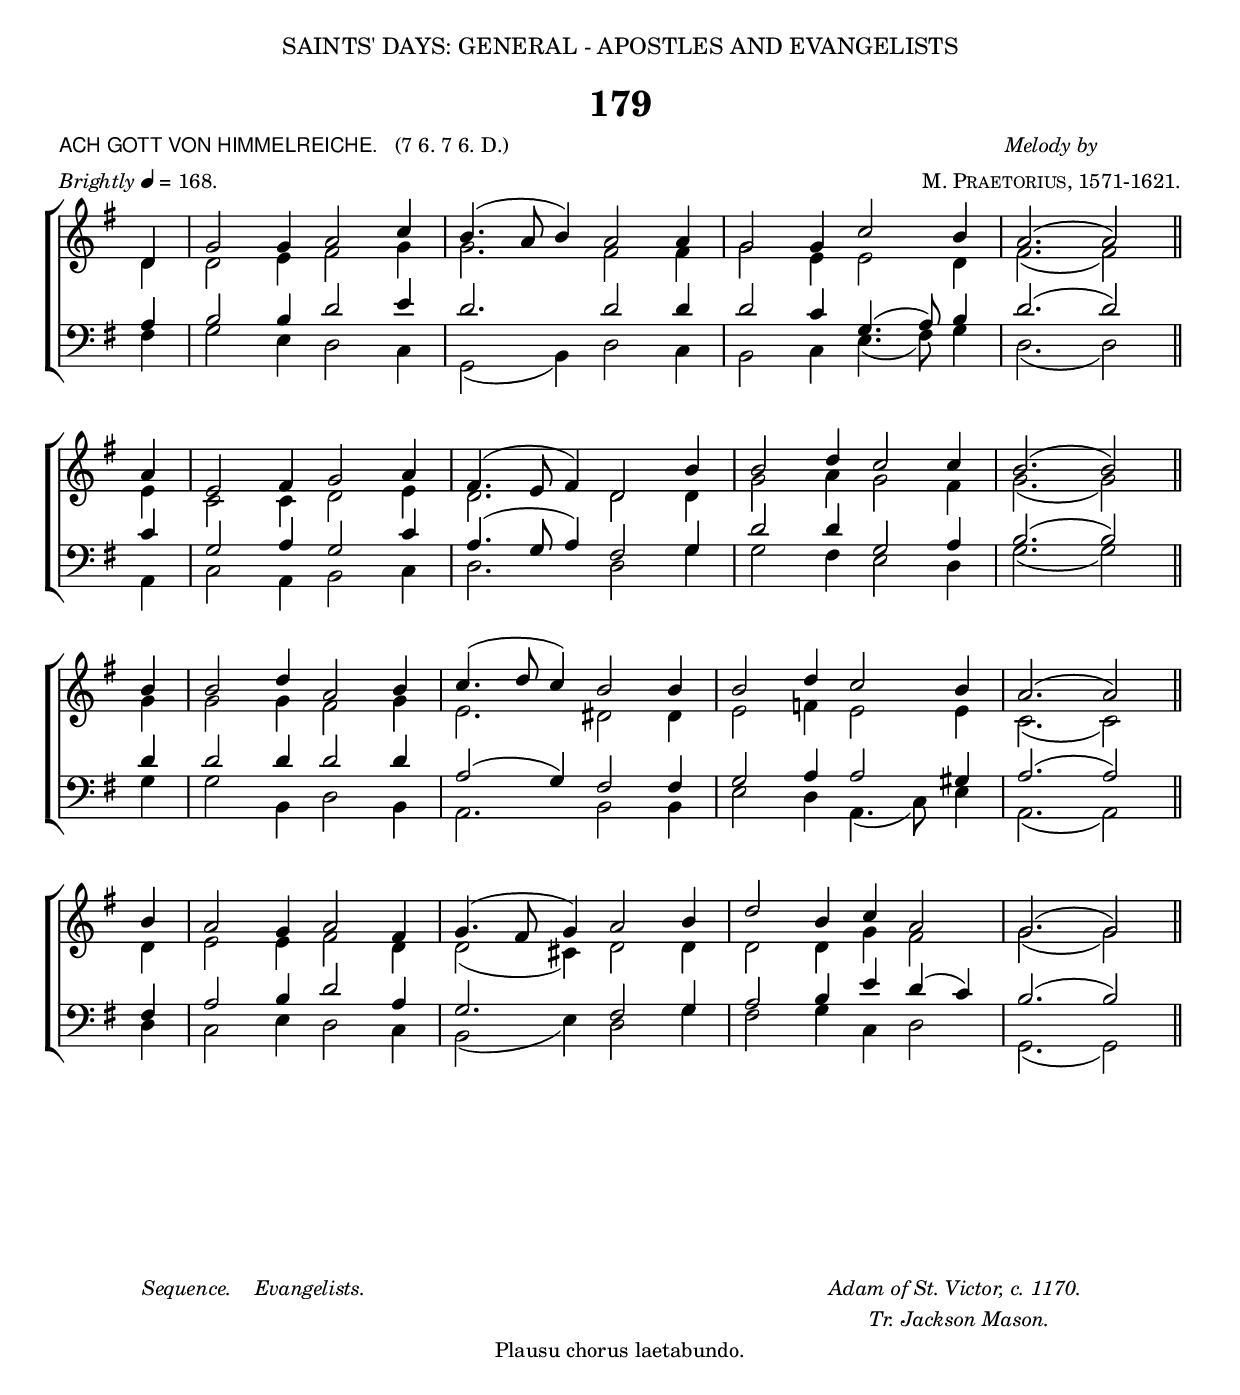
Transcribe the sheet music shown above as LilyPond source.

%%%% 288.png
%%%% Hymn 179.  Ach Gott von Himmelreiche.  Come sing, ye choirs exultant.
%%%% Rev 2.

\version "2.10"

\header {
  dedication = \markup {  \center-align { "SAINTS' DAYS: GENERAL - APOSTLES AND EVANGELISTS"
	\hspace #0.1 }}	
	
	title = "179"   
  
  meter = \markup { \small { \column {  
	                                \line { \sans { \smallCaps "ACH GOTT VON HIMMELREICHE."} \hspace #1 \roman {"(7 6. 7 6. D.)"}}
		                        \line { \italic {Brightly} \general-align #Y #DOWN \note #"4" #0.5 = 168.} }
  	}}	
	

 arranger = \markup { \small  { \center-align { \line {\italic "Melody by" }
	  					 \line { \smallCaps "M. Praetorius, 1571-1621."  }
  	}}}
	 
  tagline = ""
}


%%% SATB voices

global = {
  \time 3/2
  \key g \major
  \set Staff.midiInstrument = "church organ"
}

soprano = \relative c' { 
  \partial 4 d4 \bar "|" g2 g4 a2 c4 \bar "|" b4.( a8 b4) a2 a4 \bar "|" g2 g4 c2 b4 \bar "|" a2.( a2) \bar "||" \break
  a4 \bar "|" e2 fis4 g2 a4 \bar "|" fis4.( e8 fis4) d2 b'4 \bar "|" b2 d4 c2 c4 \bar "|" b2.( b2) \bar "||" \break
  b4 \bar "|" b2 d4 a2 b4 \bar "|" c4.( d8 c4) b2 b4 \bar "|" b2 d4 c2 b4 \bar "|" a2.( a2) \bar "||" \break
  b4 \bar "|" a2 g4 a2 fis4 \bar "|" g4.( fis8 g4) a2 b4 \bar "|" d2 b4 c a2 \bar "|" g2.( g2) \bar "||" \break
} 
   
alto = \relative c' {  
  d4 \bar "|" d2 e4 fis2 g4 \bar "|" g2. fis2 fis4 \bar "|" g2 e4 e2 d4 \bar "|" fis2.( fis2) \bar "||"
  e4 \bar "|" c2 c4 d2 e4 \bar "|" d2. d2 d4 \bar "|" g2 a4 g2 fis4 \bar "|" g2.( g2) \bar "||"
  g4 \bar "|" g2 g4 fis2 g4 \bar "|" e2. dis2 dis4 \bar "|" e2 f4 e2 e4 \bar "|" c2.( c2) \bar "||"
  d4 \bar "|" e2 e4 fis2 d4 \bar "|" d2( cis4) d2 d4 \bar "|" d2 d4 g4 fis2 \bar "|" g2.( g2) \bar "||"
}

tenor = \relative c {\clef bass 
  a'4 \bar "|" b2 b4 d2 e4 \bar "|" d2. d2 d4 \bar "|" d2 c4 g4.( a8) b4 \bar "|" d2.( d2) \bar "||"
  c4 \bar "|" g2 a4 g2 c4 \bar "|" a4.( g8 a4) fis2 g4 \bar "|" d'2 d4 g,2 a4 \bar "|" b2.( b2) \bar "||"
  d4 \bar "|" d2 d4 d2 d4 \bar "|" a2( g4) fis2 fis4 \bar "|" g2 a4 a2 gis4 \bar "|" a2.( a2) \bar "||"
  fis4 \bar "|" a2 b4 d2 a4 \bar "|" g2. fis2 g4 \bar "|" a2 b4 e4 d( c) \bar "|" b2.( b2) \bar "||"
}

bass = \relative c {\clef bass 
  fis4 \bar "|" g2 e4 d2 c4 \bar "|" g2( b4) d2 c4 \bar "|" b2 c4 e4.( fis8) g4 \bar "|" d2.( d2) \bar "||"
  a4 \bar "|" c2 a4 b2 c4 \bar "|" d2. d2 g4 \bar "|" g2 fis4 e2 d4 \bar "|" g2.( g2) \bar "||"
  g4 \bar "|" g2 b,4 d2 b4 \bar "|" a2. b2 b4 \bar "|" e2 d4 a4.( c8) e4 \bar "|" a,2.( a2) \bar "||"
  d4 \bar "|" c2 e4 d2 c4 \bar "|" b2( e4) d2 g4 \bar "|" fis2 g4 c,4 d2 \bar "|" g,2.( g2) \bar "||"
}

	

#(ly:set-option 'point-and-click #f)

\paper {
  #(set-paper-size "a4")
%  annotate-spacing = ##t
  print-page-number = ##f
  ragged-last-bottom = ##t
  ragged-bottom = ##t
}

\book{

%%% Score block	

\score{
\new ChoirStaff	
<<
	\context Staff = upper << 
	\context Voice = sopranos { \voiceOne \global \soprano }
	\context Voice = altos    { \voiceTwo \global \alto }
	                      >>		      
	\context Staff = lower <<
	\context Voice = tenors { \voiceOne \global \tenor }
	\context Voice = basses { \voiceTwo \global \bass }
			        >>
>>
\layout {
		indent=0
		\context { \Score \remove "Bar_number_engraver" }
		\context { \Staff \remove "Time_signature_engraver" }
		\context { \Score \remove "Mark_engraver"  }
                \context { \Staff \consists "Mark_engraver"  }
	} %% close layout

\midi { \context { \Score tempoWholesPerMinute = #(ly:make-moment 168 4) }}      
  
	
} %%% Score bracket


%%fake score block to occupy space and force a pagebreak.  Can't think of a better way of doing this.
\score{
	{s4 }
\header { breakbefore = ##f piece = ##f opus = ##f tagline = ##f }
\layout{	
	\context { \Staff
		\remove Time_signature_engraver
		\remove Key_engraver
		\remove Clef_engraver
		\remove Staff_symbol_engraver
}}}


%%% Second Page
%%% Lyric titles and attributions

\markup { \hspace #8 \small {  \column {
	 \line { \italic "Sequence.    Evangelists."  \hspace #44 \italic "Adam of St. Victor, c. 1170." }    
	 \line { \hspace #70 \italic "Tr. Jackson Mason." } 
	\line { \hspace #34 "Plausu chorus laetabundo." }
}}}


%%% Main lyric block
%%% To fit on one page, lyrics are in 3 columns: column 1 (verses ), column 2 (a dividing line), column 3 (verses); centred last verse

\markup { \hspace #8  %%add space as necc. to center the entire block of lyrics
          \column { %%% super column for entire block of lyrics
	    \line { %% a master line of 3 columns, two for lyrics and one column of a separator line
		\column { %% column 1
	                 \column { %%verse 1 is a column of 2 lines  
	                  \line { \hspace #2.2 \column { \lower #2.4 \fontsize #8 "C" }   %%Drop Cap goes here
				  \hspace #-1.0    %% adjust this if other letters are too far from Drop Cap
				  \column  { \raise #0.0 "OME sing, ye choirs exultant,"
			                                 "  Those messengers of God," } }     
	                  \line {  \hspace #2.5  %%adjust hspace until this line left edge is flush with Drop Cap
				   \lower  #1.56  %%adjust this until the line spacing looks right
				   \column {   
					   "Through whom the living Gospels"
					   "    Came sounding all abroad!"
					   "Whose voice proclaimed salvation"
					   "    That poured upon the night,"
					   "And drove away the shadows,"
					   "    And flushed the world with light."
					   "         " %%% adds blank spacing between verses
			  		}}
			         } %%% finish verse 1
           		\line { "2  "
			   \column {	     
				   "He chose them, our Good Shepherd,"
				   "    And, tending evermore"
				   "His flock through earth's four quarters,"
				   "    In wisdom made them four;"
				   "True Lawgiver, he bade them"
				   "    Their healing message spread,"
				   "One charter for all nations,"
				   "    One glorious title-deed."
				    "         " %%% adds blank spacing between verses
			}}
		}  %% finish Page column 1
		
	\hspace #2 %%adds horizontal space columns 1 and 2   
			   
	\column { \filled-box #'(0.0 . 0.1) #'( -47 . 1) #0 }   %%% Column 2. This is the line dviding the columns 1 and 3. 
			   	   
	\hspace #2 %%adds horizontal space between columns 2 and 3	
	
	\column { %%start page column 3		
			\line {"3* "
			   \column {	     
					"In one harmonious witness"
					"    The chosen Four combine,"
					"While each his own commission"
					"    Fulfils in every line;"
					"As, in the Prophet's vision,"
					"    From out the amber flame"
					"In form of visage diverse"
					"    Four living creatures came."
					"         " %%% adds blank spacing between verses
			}}
			\line {"4* "
			    \column {	     
					"Lo, these the wingèd chariots"
					"    That bring Emmanuel nigh;"
					"The golden staves uplifting"
					"    The ark of God on high;"
					"And these the fourfold river"
					"    Of Paradise above,"
					"Whence flow for all the nations"
					"    New mysteries of love."
					"         " %%% adds blank spacing between verses
			}}
	    } %%% end column 3
     } %%% end master-line, start centred last verse
			\line { \hspace #20 \italic "Unison. " "5. "	     
				\column {
					"Foursquare on this foundation"
					"    The Church of Christ remains,"
					"A house to stand unshaken"
					"    By floods or winds or rains."
					"O glorious happy portion"
					"    In this safe home to be,"
					"By God, true Man, united"
					"    With God eternally!"
     			}}
   } %%% super column bracket
} %%% lyrics markup bracket


%% Amen score block

\score{

  \new ChoirStaff
   <<
        \context Staff = upper \with { fontSize = #-3  \override StaffSymbol #'staff-space = #(magstep -2) }  
	                      << 
	\context Voice = "sopranos" { \relative c' { \clef treble \global \voiceOne g'1 g  \bar "||" }}
	\context Voice = "altos"    { \relative c' { \clef treble \global \voiceTwo c1 b \bar "||" }}
	                      >>
			  
	\context Lyrics \lyricsto "altos" {\override LyricText #'font-size = #-1  A -- men. }
	
	\context Staff = lower \with { fontSize = #-3  \override StaffSymbol #'staff-space = #(magstep -2) }  
	                       << 
	\context Voice = "tenors" { \relative c { \clef bass \global \voiceThree e1 d \bar "||" }}
	\context Voice = "basses" { \relative c { \clef bass \global \voiceFour  c1 g \bar "||" }}
			        >> 
  >>			      
\header { breakbefore = ##f piece = " " opus = " " }

\layout { 
      \context { \Score timing = ##f }
	ragged-right = ##t
	indent = 15\cm
	\context { \Staff \remove Time_signature_engraver }

       } %% close layout

%%% Amen Midi

\midi { \context { \Score tempoWholesPerMinute = #(ly:make-moment 168 4) }}

}


} %%% book bracket
